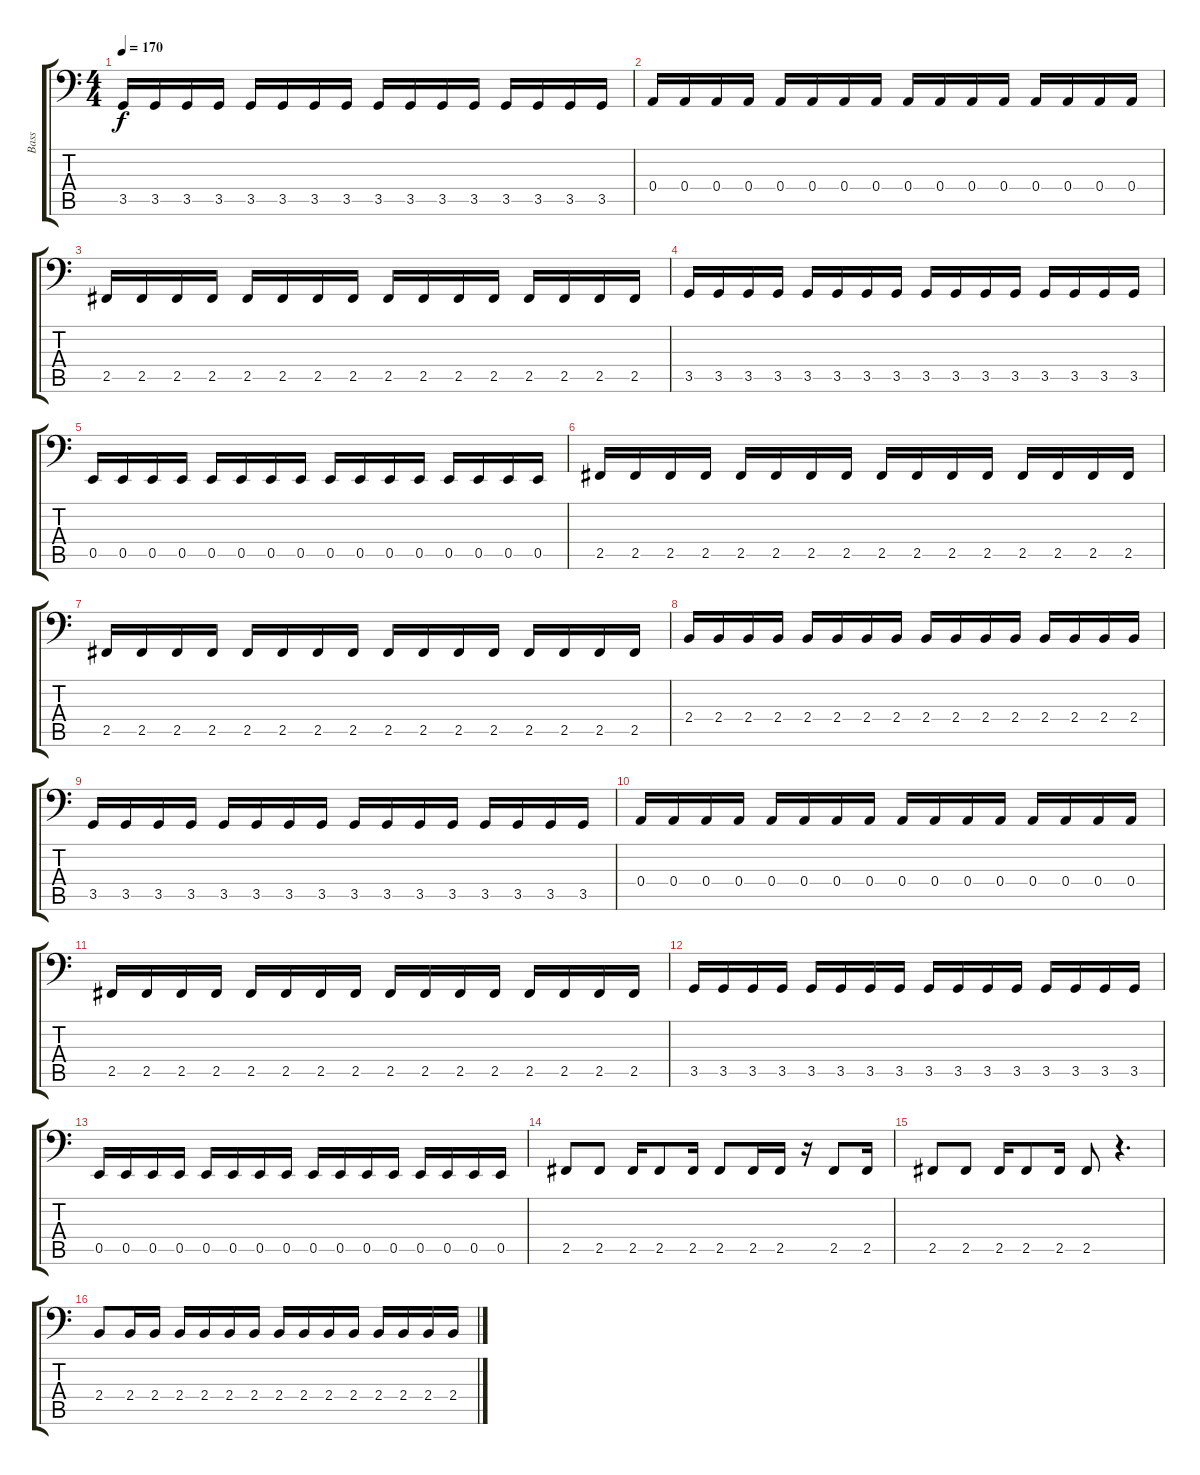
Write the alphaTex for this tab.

\track ("Bass" "Bass") {instrument electricbasspick}
\staff {score tabs}
\tuning (C3 G2 D2 A1 E1 B0) {hide}
\ts (4 4)
\tempo 170
\clef f4
\ks c
3.5.16{dy f} 3.5.16 3.5.16 3.5.16 3.5.16 3.5.16 3.5.16 3.5.16 3.5.16 3.5.16 3.5.16 3.5.16 3.5.16 3.5.16 3.5.16 3.5.16 |
0.4.16 0.4.16 0.4.16 0.4.16 0.4.16 0.4.16 0.4.16 0.4.16 0.4.16 0.4.16 0.4.16 0.4.16 0.4.16 0.4.16 0.4.16 0.4.16 |
2.5.16 2.5.16 2.5.16 2.5.16 2.5.16 2.5.16 2.5.16 2.5.16 2.5.16 2.5.16 2.5.16 2.5.16 2.5.16 2.5.16 2.5.16 2.5.16 |
3.5.16 3.5.16 3.5.16 3.5.16 3.5.16 3.5.16 3.5.16 3.5.16 3.5.16 3.5.16 3.5.16 3.5.16 3.5.16 3.5.16 3.5.16 3.5.16 |
0.5.16 0.5.16 0.5.16 0.5.16 0.5.16 0.5.16 0.5.16 0.5.16 0.5.16 0.5.16 0.5.16 0.5.16 0.5.16 0.5.16 0.5.16 0.5.16 |
2.5.16 2.5.16 2.5.16 2.5.16 2.5.16 2.5.16 2.5.16 2.5.16 2.5.16 2.5.16 2.5.16 2.5.16 2.5.16 2.5.16 2.5.16 2.5.16 |
2.5.16 2.5.16 2.5.16 2.5.16 2.5.16 2.5.16 2.5.16 2.5.16 2.5.16 2.5.16 2.5.16 2.5.16 2.5.16 2.5.16 2.5.16 2.5.16 |
2.4.16 2.4.16 2.4.16 2.4.16 2.4.16 2.4.16 2.4.16 2.4.16 2.4.16 2.4.16 2.4.16 2.4.16 2.4.16 2.4.16 2.4.16 2.4.16 |
3.5.16 3.5.16 3.5.16 3.5.16 3.5.16 3.5.16 3.5.16 3.5.16 3.5.16 3.5.16 3.5.16 3.5.16 3.5.16 3.5.16 3.5.16 3.5.16 |
0.4.16 0.4.16 0.4.16 0.4.16 0.4.16 0.4.16 0.4.16 0.4.16 0.4.16 0.4.16 0.4.16 0.4.16 0.4.16 0.4.16 0.4.16 0.4.16 |
2.5.16 2.5.16 2.5.16 2.5.16 2.5.16 2.5.16 2.5.16 2.5.16 2.5.16 2.5.16 2.5.16 2.5.16 2.5.16 2.5.16 2.5.16 2.5.16 |
3.5.16 3.5.16 3.5.16 3.5.16 3.5.16 3.5.16 3.5.16 3.5.16 3.5.16 3.5.16 3.5.16 3.5.16 3.5.16 3.5.16 3.5.16 3.5.16 |
0.5.16 0.5.16 0.5.16 0.5.16 0.5.16 0.5.16 0.5.16 0.5.16 0.5.16 0.5.16 0.5.16 0.5.16 0.5.16 0.5.16 0.5.16 0.5.16 |
2.5.8 2.5.8 2.5.16 2.5.8 2.5.16 2.5.8 2.5.16 2.5.16 r.16 2.5.8 2.5.16 |
2.5.8 2.5.8 2.5.16 2.5.8 2.5.16 2.5.8 r.4{d} |
2.4.8 2.4.16 2.4.16 2.4.16 2.4.16 2.4.16 2.4.16 2.4.16 2.4.16 2.4.16 2.4.16 2.4.16 2.4.16 2.4.16 2.4.16
